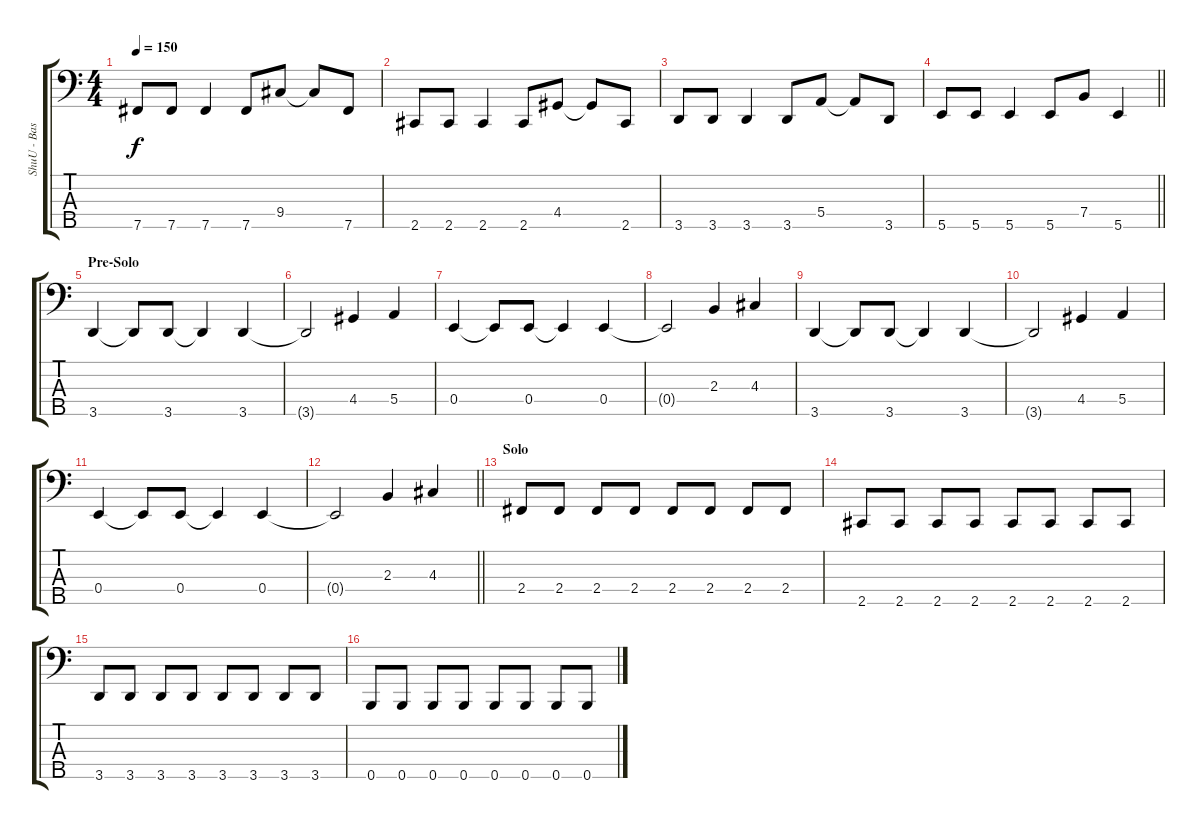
\track ("ShuU - Bass" "ShuU - Bas") {instrument electricbasspick}
\staff {score tabs}
\tuning (G2 D2 A1 E1 B0) {hide}
\ts (4 4)
\tempo 150
\clef f4
\ks c
7.5.8{dy f} 7.5.8 7.5.4 7.5.8 9.4.8 9.4{t}.8 7.5.8 |
2.5.8 2.5.8 2.5.4 2.5.8 4.4.8 4.4{t}.8 2.5.8 |
3.5.8 3.5.8 3.5.4 3.5.8 5.4.8 5.4{t}.8 3.5.8 |
\barLineRight lightlight
5.5.8 5.5.8 5.5.4 5.5.8 7.4.8 5.5.4 |
\section ("" "Pre-Solo")
3.5.4 3.5{t}.8 3.5.8 3.5{t}.4 3.5.4 |
3.5{t}.2 4.4.4 5.4.4 |
0.4.4 0.4{t}.8 0.4.8 0.4{t}.4 0.4.4 |
0.4{t}.2 2.3.4 4.3.4 |
3.5.4 3.5{t}.8 3.5.8 3.5{t}.4 3.5.4 |
3.5{t}.2 4.4.4 5.4.4 |
0.4.4 0.4{t}.8 0.4.8 0.4{t}.4 0.4.4 |
\barLineRight lightlight
0.4{t}.2 2.3.4 4.3.4 |
\section ("" "Solo")
2.4.8 2.4.8 2.4.8 2.4.8 2.4.8 2.4.8 2.4.8 2.4.8 |
2.5.8 2.5.8 2.5.8 2.5.8 2.5.8 2.5.8 2.5.8 2.5.8 |
3.5.8 3.5.8 3.5.8 3.5.8 3.5.8 3.5.8 3.5.8 3.5.8 |
0.5.8 0.5.8 0.5.8 0.5.8 0.5.8 0.5.8 0.5.8 0.5.8
